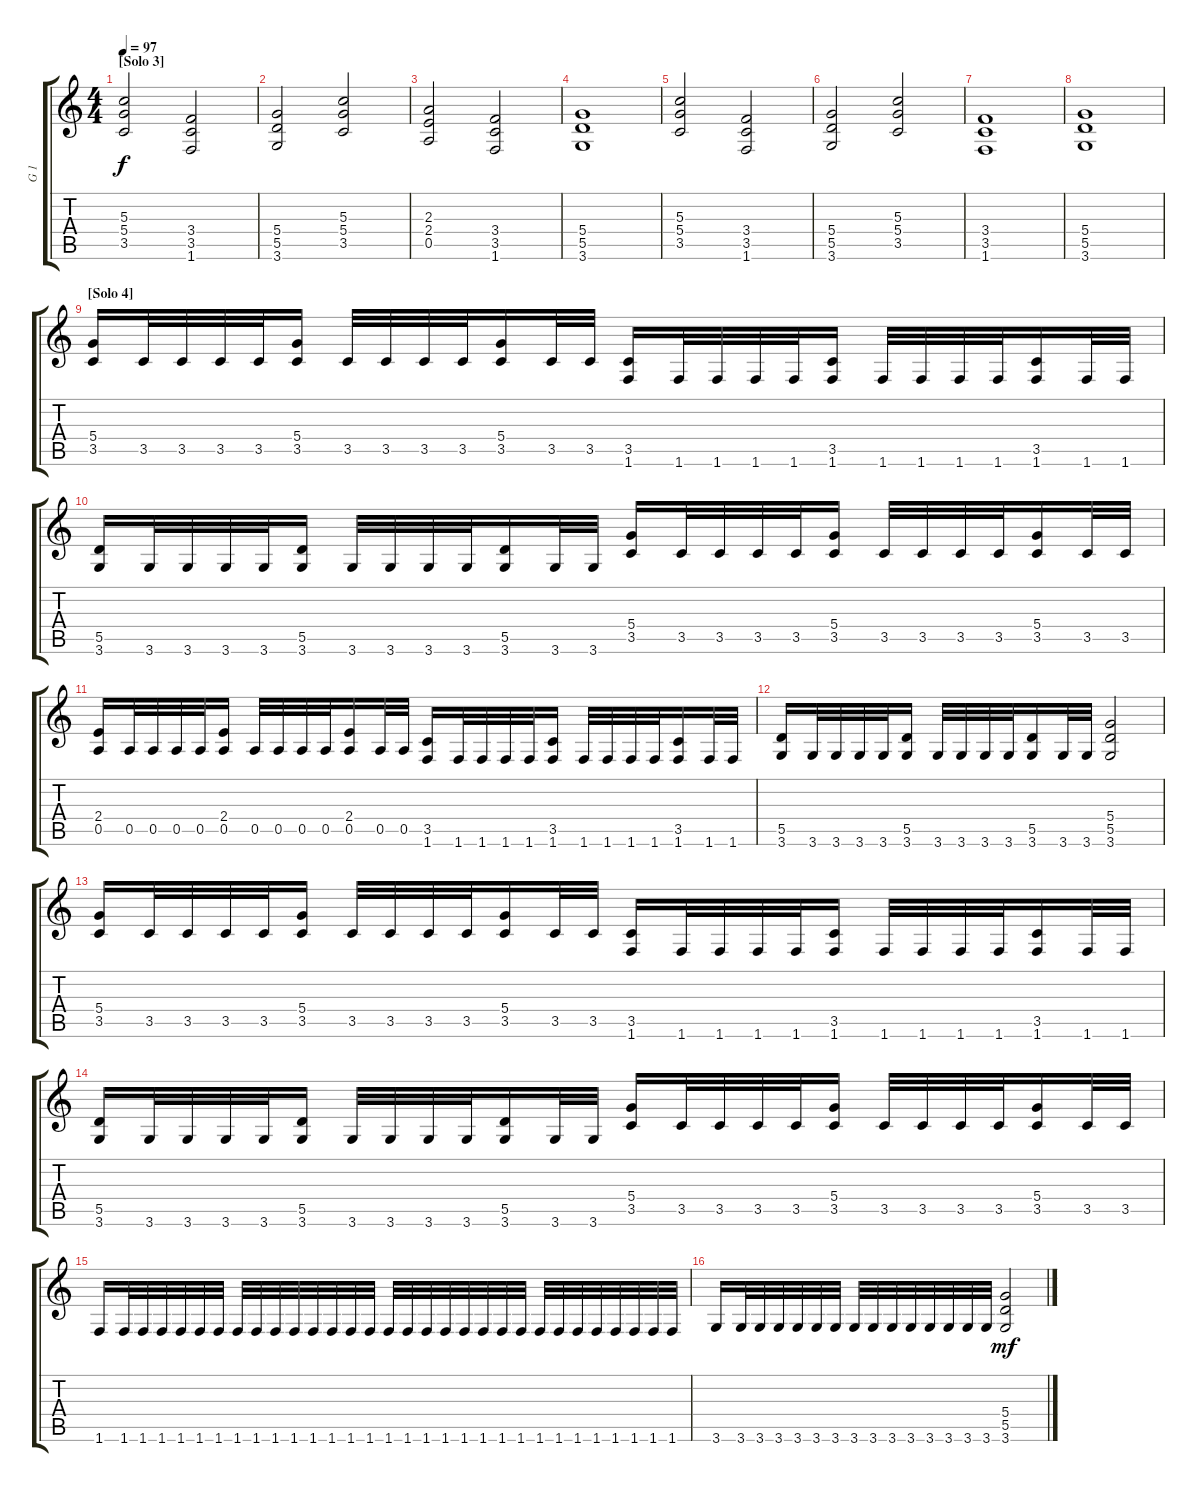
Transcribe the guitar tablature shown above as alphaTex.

\track ("G 1" "G 1") {instrument distortionguitar}
\staff {score tabs}
\tuning (E4 B3 G3 D3 A2 E2) {hide}
\ts (4 4)
\section ("" "[Solo 3]")
\tempo 97
\clef g2
\ks c
(5.3 5.4 3.5).2{dy f} (3.4 3.5 1.6).2 |
(5.4 5.5 3.6).2 (5.3 5.4 3.5).2 |
(2.3 2.4 0.5).2 (3.4 3.5 1.6).2 |
(5.4 5.5 3.6).1 |
(5.3 5.4 3.5).2 (3.4 3.5 1.6).2 |
(5.4 5.5 3.6).2 (5.3 5.4 3.5).2 |
(3.4 3.5 1.6).1 |
(5.4 5.5 3.6).1 |
\section ("" "[Solo 4]")
(5.4 3.5).16 3.5.32 3.5.32 3.5.32 3.5.32 (5.4 3.5).16 3.5.32 3.5.32 3.5.32 3.5.32 (5.4 3.5).16 3.5.32 3.5.32 (3.5 1.6).16 1.6.32 1.6.32 1.6.32 1.6.32 (3.5 1.6).16 1.6.32 1.6.32 1.6.32 1.6.32 (3.5 1.6).16 1.6.32 1.6.32 |
(5.5 3.6).16 3.6.32 3.6.32 3.6.32 3.6.32 (5.5 3.6).16 3.6.32 3.6.32 3.6.32 3.6.32 (5.5 3.6).16 3.6.32 3.6.32 (5.4 3.5).16 3.5.32 3.5.32 3.5.32 3.5.32 (5.4 3.5).16 3.5.32 3.5.32 3.5.32 3.5.32 (5.4 3.5).16 3.5.32 3.5.32 |
(2.4 0.5).16 0.5.32 0.5.32 0.5.32 0.5.32 (2.4 0.5).16 0.5.32 0.5.32 0.5.32 0.5.32 (2.4 0.5).16 0.5.32 0.5.32 (3.5 1.6).16 1.6.32 1.6.32 1.6.32 1.6.32 (3.5 1.6).16 1.6.32 1.6.32 1.6.32 1.6.32 (3.5 1.6).16 1.6.32 1.6.32 |
(5.5 3.6).16 3.6.32 3.6.32 3.6.32 3.6.32 (5.5 3.6).16 3.6.32 3.6.32 3.6.32 3.6.32 (5.5 3.6).16 3.6.32 3.6.32 (5.4 5.5 3.6).2 |
(5.4 3.5).16 3.5.32 3.5.32 3.5.32 3.5.32 (5.4 3.5).16 3.5.32 3.5.32 3.5.32 3.5.32 (5.4 3.5).16 3.5.32 3.5.32 (3.5 1.6).16 1.6.32 1.6.32 1.6.32 1.6.32 (3.5 1.6).16 1.6.32 1.6.32 1.6.32 1.6.32 (3.5 1.6).16 1.6.32 1.6.32 |
(5.5 3.6).16 3.6.32 3.6.32 3.6.32 3.6.32 (5.5 3.6).16 3.6.32 3.6.32 3.6.32 3.6.32 (5.5 3.6).16 3.6.32 3.6.32 (5.4 3.5).16 3.5.32 3.5.32 3.5.32 3.5.32 (5.4 3.5).16 3.5.32 3.5.32 3.5.32 3.5.32 (5.4 3.5).16 3.5.32 3.5.32 |
1.6.16 1.6.32 1.6.32 1.6.32 1.6.32 1.6.32 1.6.32 1.6.32 1.6.32 1.6.32 1.6.32 1.6.32 1.6.32 1.6.32 1.6.32 1.6.32 1.6.32 1.6.32 1.6.32 1.6.32 1.6.32 1.6.32 1.6.32 1.6.32 1.6.32 1.6.32 1.6.32 1.6.32 1.6.32 1.6.32 1.6.32 |
3.6.16 3.6.32 3.6.32 3.6.32 3.6.32 3.6.32 3.6.32 3.6.32 3.6.32 3.6.32 3.6.32 3.6.32 3.6.32 3.6.32 3.6.32 (5.4 5.5 3.6).2{dy mf}
